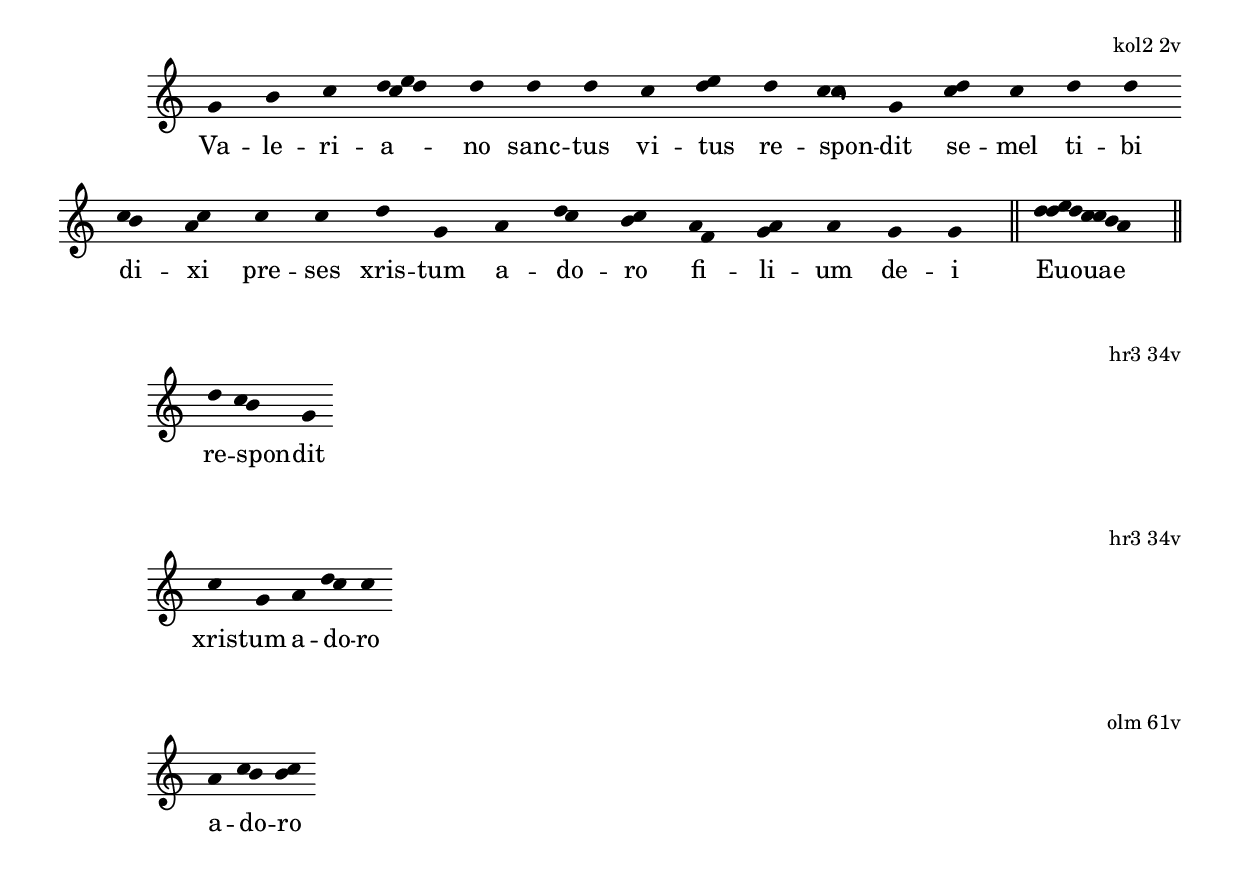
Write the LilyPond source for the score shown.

\version "2.19.32"

\include "../lib/synopsis.ily"

\score {
  \transpose c c' {
    \plainchant
    g b c' \melisma { d' c' e' d' } d' \bar ""
    d' d' \bar "" c' \melisma { d' e' } \bar "" d' \melisma { c' \strophicus c' } g \bar ""
    \melisma { c' d' } c' \bar "" d' d' \bar "" \melisma { c' b } \melisma { a c' } \bar "" c' c' \bar ""
    d' g \bar "" a \melisma { d' c' } \melisma { b c' } \bar "" \melisma { a f } \melisma { g a } a \bar "" g g \bar "||"

    \melisma { d' d' e' d' c' c' b a } \bar "||"
  }
  \addlyrics {
    Va -- le -- ri -- a -- no
    sanc -- tus vi -- tus re -- spon -- dit
    se -- mel ti -- bi di -- xi pre -- ses
    xris -- tum a -- do -- ro fi -- li -- um de -- i

    Euouae
  }
  \header {
    fontes = "kol2 2v"
  }
}

\score {
  \transpose c c' {
    \plainchant
    d' \melisma { c' b } g
  }
  \addlyrics {
    re -- spon -- dit
  }
  \header {
    fontes = "hr3 34v"
  }
}

\score {
  \transpose c c' {
    \plainchant
    c' g a \melisma { d' c' } c'
  }
  \addlyrics {
    xris -- tum a -- do -- ro
  }
  \header {
    fontes = "hr3 34v"
  }
}

\score {
  \transpose c c' {
    \plainchant
    a \melisma { c' b } \melisma { b c' }
  }
  \addlyrics {
    a -- do -- ro
  }
  \header {
    fontes = "olm 61v"
  }
}
